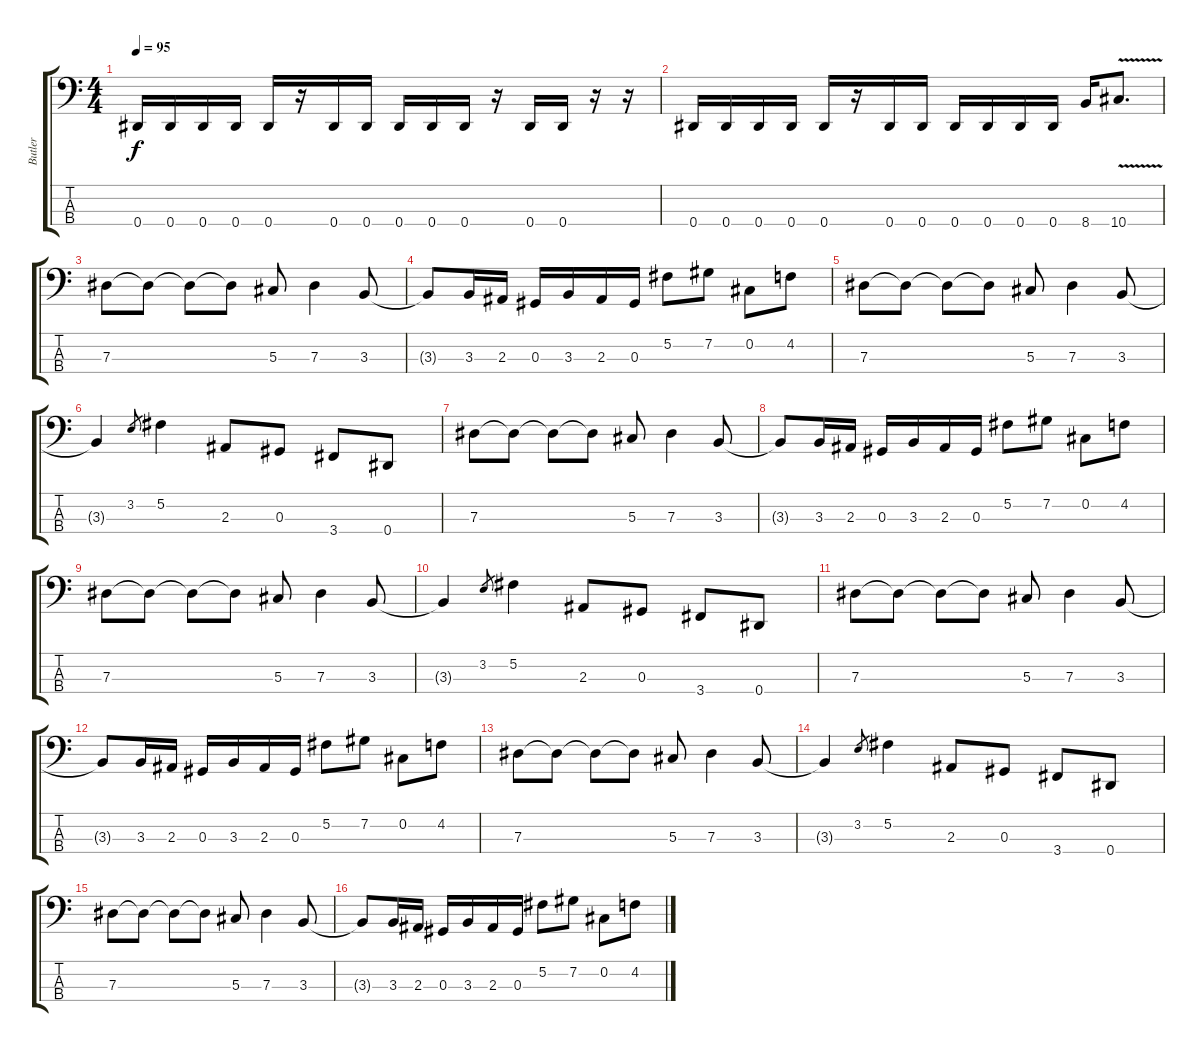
\track ("Butler" "Butler") {instrument electricbassfinger}
\staff {score tabs}
\tuning (Gb2 Db2 Ab1 Eb1) {hide}
\ts (4 4)
\tempo 95
\clef f4
\ks c
0.4.16{dy f} 0.4.16 0.4.16 0.4.16 0.4.16 r.16 0.4.16 0.4.16 0.4.16 0.4.16 0.4.16 r.16 0.4.16 0.4.16 r.16 r.16 |
0.4.16 0.4.16 0.4.16 0.4.16 0.4.16 r.16 0.4.16 0.4.16 0.4.16 0.4.16 0.4.16 0.4.16 8.4.16 10.4{v}.8{d} |
7.3.8 7.3{t}.8 7.3{t}.8 7.3{t}.8 5.3.8 7.3.4 3.3.8 |
3.3{t}.8 3.3.16 2.3.16 0.3.16 3.3.16 2.3.16 0.3.16 5.2.8 7.2.8 0.2.8 4.2.8 |
7.3.8 7.3{t}.8 7.3{t}.8 7.3{t}.8 5.3.8 7.3.4 3.3.8 |
3.3{t}.4 3.2.8{gr} 5.2.4 2.3.8 0.3.8 3.4.8 0.4.8 |
7.3.8 7.3{t}.8 7.3{t}.8 7.3{t}.8 5.3.8 7.3.4 3.3.8 |
3.3{t}.8 3.3.16 2.3.16 0.3.16 3.3.16 2.3.16 0.3.16 5.2.8 7.2.8 0.2.8 4.2.8 |
7.3.8 7.3{t}.8 7.3{t}.8 7.3{t}.8 5.3.8 7.3.4 3.3.8 |
3.3{t}.4 3.2.8{gr} 5.2.4 2.3.8 0.3.8 3.4.8 0.4.8 |
7.3.8 7.3{t}.8 7.3{t}.8 7.3{t}.8 5.3.8 7.3.4 3.3.8 |
3.3{t}.8 3.3.16 2.3.16 0.3.16 3.3.16 2.3.16 0.3.16 5.2.8 7.2.8 0.2.8 4.2.8 |
7.3.8 7.3{t}.8 7.3{t}.8 7.3{t}.8 5.3.8 7.3.4 3.3.8 |
3.3{t}.4 3.2.8{gr} 5.2.4 2.3.8 0.3.8 3.4.8 0.4.8 |
7.3.8 7.3{t}.8 7.3{t}.8 7.3{t}.8 5.3.8 7.3.4 3.3.8 |
3.3{t}.8 3.3.16 2.3.16 0.3.16 3.3.16 2.3.16 0.3.16 5.2.8 7.2.8 0.2.8 4.2.8
